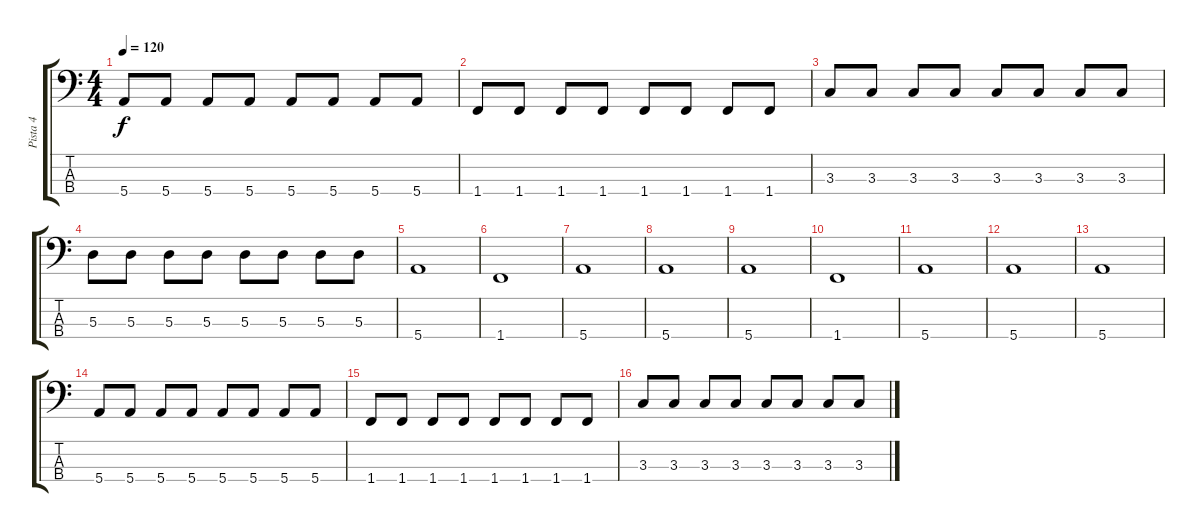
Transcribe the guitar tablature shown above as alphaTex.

\track ("Pista 4" "Pista 4") {instrument slapbass1}
\staff {score tabs}
\tuning (G2 D2 A1 E1) {hide}
\ts (4 4)
\tempo 120
\clef f4
\ks c
5.4.8{dy f} 5.4.8 5.4.8 5.4.8 5.4.8 5.4.8 5.4.8 5.4.8 |
1.4.8 1.4.8 1.4.8 1.4.8 1.4.8 1.4.8 1.4.8 1.4.8 |
3.3.8 3.3.8 3.3.8 3.3.8 3.3.8 3.3.8 3.3.8 3.3.8 |
5.3.8 5.3.8 5.3.8 5.3.8 5.3.8 5.3.8 5.3.8 5.3.8 |
5.4.1 |
1.4.1 |
5.4.1 |
5.4.1 |
5.4.1 |
1.4.1 |
5.4.1 |
5.4.1 |
5.4.1 |
5.4.8 5.4.8 5.4.8 5.4.8 5.4.8 5.4.8 5.4.8 5.4.8 |
1.4.8 1.4.8 1.4.8 1.4.8 1.4.8 1.4.8 1.4.8 1.4.8 |
3.3.8 3.3.8 3.3.8 3.3.8 3.3.8 3.3.8 3.3.8 3.3.8
